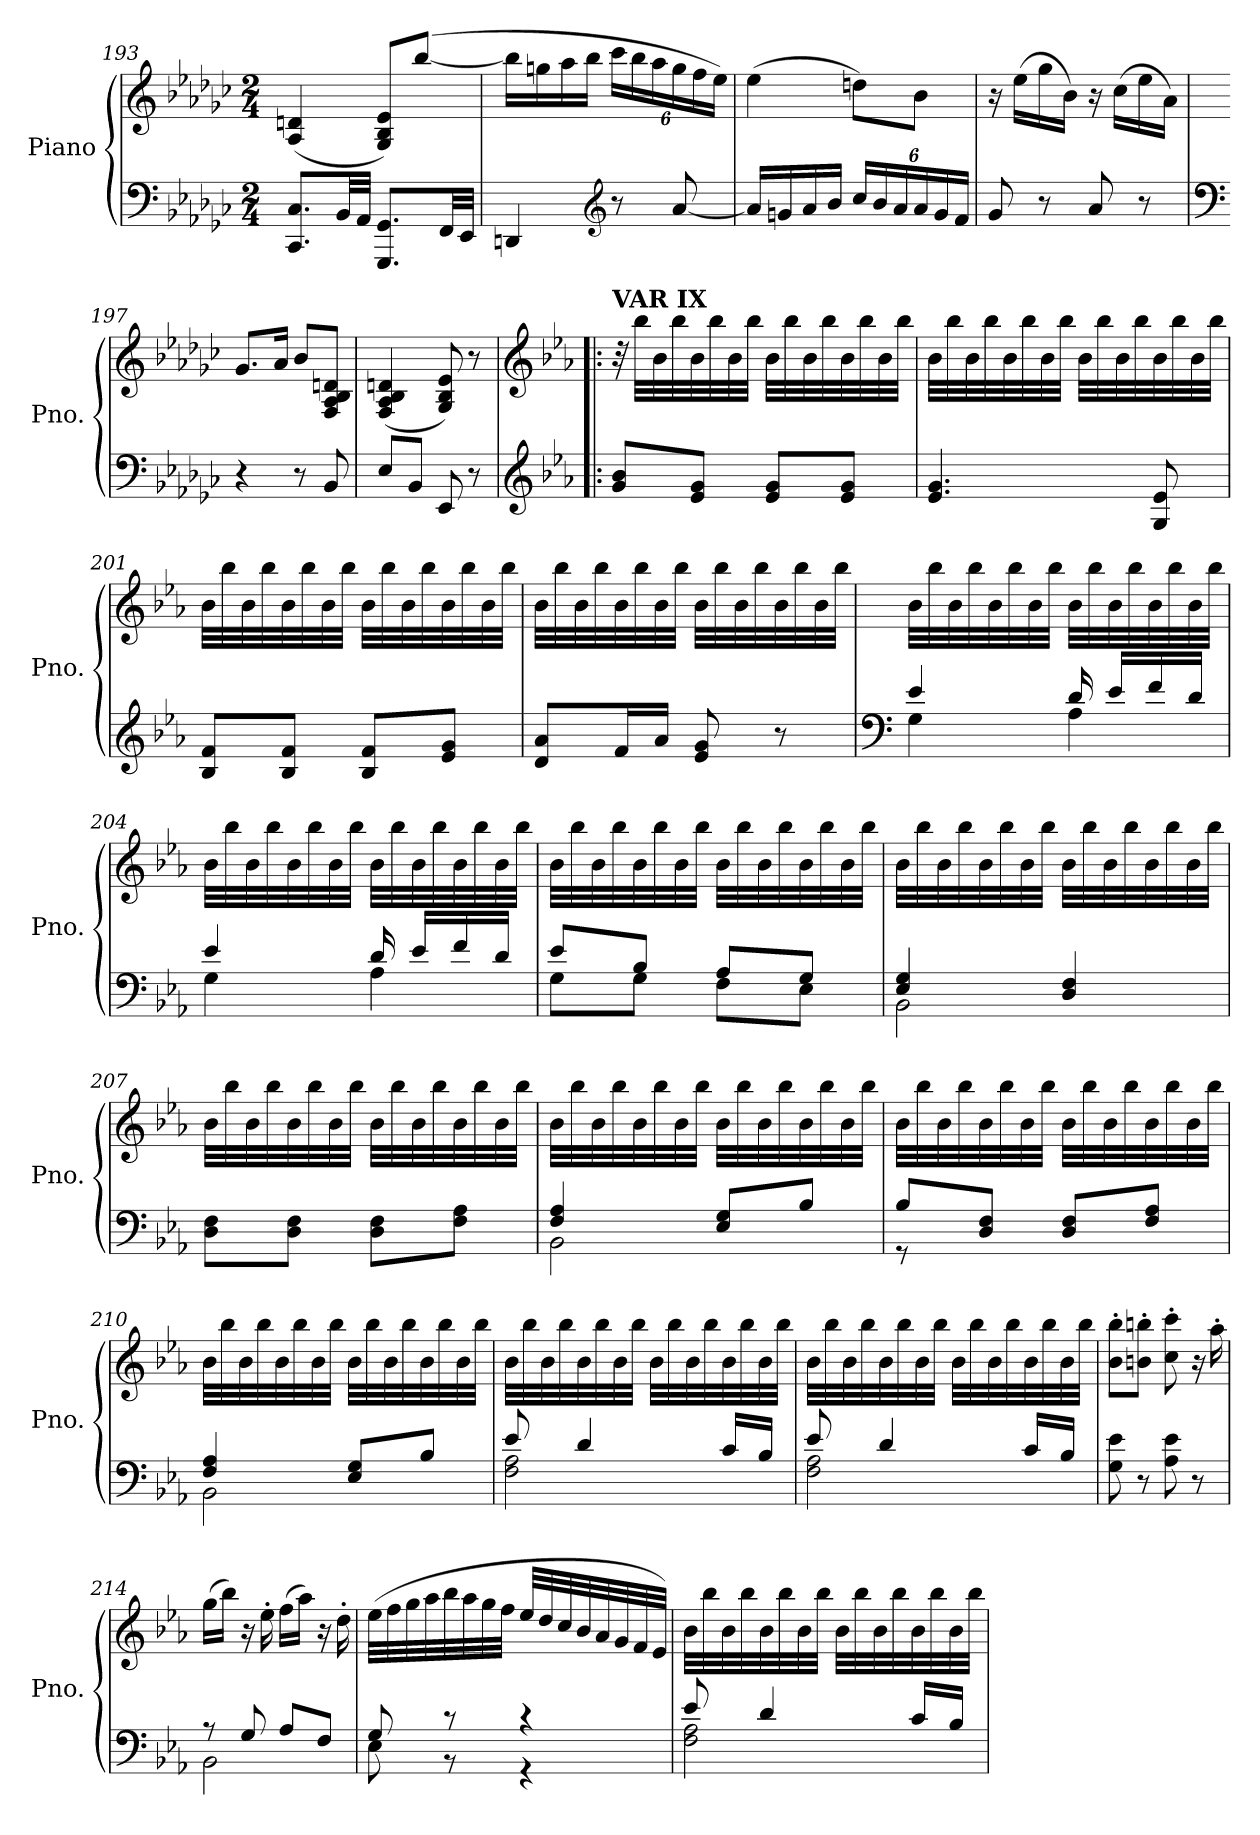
**kern	**kern
*part1	*part1
*staff2	*staff1
*I"Piano	*
*I'Pno.	*
*clefF4	*clefG2
*k[b-e-a-d-g-c-]	*k[b-e-a-d-g-c-]
*M2/4	*M2/4
=193	=193
8.CC-/ 8.C-/L	(<4A-/ 4dn/
32BB-/LL	.
32AA-/JJJ	.
8.GGG-/ 8.GG-/L	8G-/ 8B-/ 8e-/L)
.	(>[8bb-/J
32FF/LL	.
32EE-/JJJ	.
=194	=194
4DDn/	16bb-\LL]
.	16ggn\
.	16aa-\
.	16bb-\JJ
*clefG2	*
*	*Xbrackettup
8r	24ccc-\LL
.	24bb-\
.	24aa-\
[8a-/	24gg\
.	24ff\
.	24ee-\JJ)
=195	=195
16a-/LL]	(>4ee-\
16gn/	.
16a-/	.
16b-/JJ	.
*Xbrackettup	*
24cc-/LL	8ddn\L)
24b-/	.
24a-/	.
24a-/	8b-\J
24g/	.
24f/JJ	.
=196	=196
8g-/	16r
.	(>16ee-\LL
8r	16gg-\
.	16b-\JJ)
8a-/	16r
.	(>16cc-\LL
8r	16ee-\
.	16a-\JJ)
=197	=197
*clefF4	*
4r	8.g-/L
.	16a-/Jk
8r	8b-/L
8BB-/	8F/ 8A-/ 8B-/ 8dn/J
=198	=198
8E-/L	(<4F/ 4A-/ 4B-/ 4dn/
8BB-/J	.
8EE-/	8G-/ 8B-/ 8e-/)
8r	8r
=199!|:	=199!|:
*clefG2	*clefG2
*k[b-e-a-]	*k[b-e-a-]
*E-:	*E-:
!	!LO:TX:a:B:t=VAR IX
8g/ 8b-/L	32r
.	32bb-\LLL
.	32b-\
.	32bb-\
8e-/ 8g/J	32b-\
.	32bb-\
.	32b-\
.	32bb-\JJJ
8e-/ 8g/L	32b-\LLL
.	32bb-\
.	32b-\
.	32bb-\
8e-/ 8g/J	32b-\
.	32bb-\
.	32b-\
.	32bb-\JJJ
=200	=200
4.e-/ 4.g/	32b-\LLL
.	32bb-\
.	32b-\
.	32bb-\
.	32b-\
.	32bb-\
.	32b-\
.	32bb-\JJJ
.	32b-\LLL
.	32bb-\
.	32b-\
.	32bb-\
8G/ 8e-/	32b-\
.	32bb-\
.	32b-\
.	32bb-\JJJ
=201	=201
8B-/ 8f/L	32b-\LLL
.	32bb-\
.	32b-\
.	32bb-\
8B-/ 8f/J	32b-\
.	32bb-\
.	32b-\
.	32bb-\JJJ
8B-/ 8f/L	32b-\LLL
.	32bb-\
.	32b-\
.	32bb-\
8e-/ 8g/J	32b-\
.	32bb-\
.	32b-\
.	32bb-\JJJ
=202	=202
8d/ 8a-/L	32b-\LLL
.	32bb-\
.	32b-\
.	32bb-\
16f/L	32b-\
.	32bb-\
16a-/JJ	32b-\
.	32bb-\JJJ
8e-/ 8g/	32b-\LLL
.	32bb-\
.	32b-\
.	32bb-\
8r	32b-\
.	32bb-\
.	32b-\
.	32bb-\JJJ
=203	=203
*clefF4	*
*^	*
4e-/	4G\	32b-\LLL
.	.	32bb-\
.	.	32b-\
.	.	32bb-\
.	.	32b-\
.	.	32bb-\
.	.	32b-\
.	.	32bb-\JJJ
16d/	4A-\	32b-\LLL
.	.	32bb-\
16e-/LL	.	32b-\
.	.	32bb-\
16f/	.	32b-\
.	.	32bb-\
16d/JJ	.	32b-\
.	.	32bb-\JJJ
=204	=204	=204
4e-/	4G\	32b-\LLL
.	.	32bb-\
.	.	32b-\
.	.	32bb-\
.	.	32b-\
.	.	32bb-\
.	.	32b-\
.	.	32bb-\JJJ
16d/	4A-\	32b-\LLL
.	.	32bb-\
16e-/LL	.	32b-\
.	.	32bb-\
16f/	.	32b-\
.	.	32bb-\
16d/JJ	.	32b-\
.	.	32bb-\JJJ
=205	=205	=205
8e-/L	8G\L	32b-\LLL
.	.	32bb-\
.	.	32b-\
.	.	32bb-\
8B-/J	8G\J	32b-\
.	.	32bb-\
.	.	32b-\
.	.	32bb-\JJJ
8A-/L	8F\L	32b-\LLL
.	.	32bb-\
.	.	32b-\
.	.	32bb-\
8G/J	8E-\J	32b-\
.	.	32bb-\
.	.	32b-\
.	.	32bb-\JJJ
=206	=206	=206
4E-/ 4G/	2BB-\	32b-\LLL
.	.	32bb-\
.	.	32b-\
.	.	32bb-\
.	.	32b-\
.	.	32bb-\
.	.	32b-\
.	.	32bb-\JJJ
4D/ 4F/	.	32b-\LLL
.	.	32bb-\
.	.	32b-\
.	.	32bb-\
.	.	32b-\
.	.	32bb-\
.	.	32b-\
.	.	32bb-\JJJ
*v	*v	*
=207	=207
8D\ 8F\L	32b-\LLL
.	32bb-\
.	32b-\
.	32bb-\
8D\ 8F\J	32b-\
.	32bb-\
.	32b-\
.	32bb-\JJJ
8D\ 8F\L	32b-\LLL
.	32bb-\
.	32b-\
.	32bb-\
8F\ 8A-\J	32b-\
.	32bb-\
.	32b-\
.	32bb-\JJJ
=208	=208
*^	*
4F/ 4A-/	2BB-\	32b-\LLL
.	.	32bb-\
.	.	32b-\
.	.	32bb-\
.	.	32b-\
.	.	32bb-\
.	.	32b-\
.	.	32bb-\JJJ
8E-/ 8G/L	.	32b-\LLL
.	.	32bb-\
.	.	32b-\
.	.	32bb-\
8B-/J	.	32b-\
.	.	32bb-\
.	.	32b-\
.	.	32bb-\JJJ
=209	=209	=209
8B-/L	8r	32b-\LLL
.	.	32bb-\
.	.	32b-\
.	.	32bb-\
8D/ 8F/J	4.ryy	32b-\
.	.	32bb-\
.	.	32b-\
.	.	32bb-\JJJ
8D/ 8F/L	.	32b-\LLL
.	.	32bb-\
.	.	32b-\
.	.	32bb-\
8F/ 8A-/J	.	32b-\
.	.	32bb-\
.	.	32b-\
.	.	32bb-\JJJ
=210	=210	=210
4F/ 4A-/	2BB-\	32b-\LLL
.	.	32bb-\
.	.	32b-\
.	.	32bb-\
.	.	32b-\
.	.	32bb-\
.	.	32b-\
.	.	32bb-\JJJ
8E-/ 8G/L	.	32b-\LLL
.	.	32bb-\
.	.	32b-\
.	.	32bb-\
8B-/J	.	32b-\
.	.	32bb-\
.	.	32b-\
.	.	32bb-\JJJ
=211	=211	=211
8e-/	2F\ 2A-\	32b-\LLL
.	.	32bb-\
.	.	32b-\
.	.	32bb-\
4d/	.	32b-\
.	.	32bb-\
.	.	32b-\
.	.	32bb-\JJJ
.	.	32b-\LLL
.	.	32bb-\
.	.	32b-\
.	.	32bb-\
16c/LL	.	32b-\
.	.	32bb-\
16B-/JJ	.	32b-\
.	.	32bb-\JJJ
=212	=212	=212
8e-/	2F\ 2A-\	32b-\LLL
.	.	32bb-\
.	.	32b-\
.	.	32bb-\
4d/	.	32b-\
.	.	32bb-\
.	.	32b-\
.	.	32bb-\JJJ
.	.	32b-\LLL
.	.	32bb-\
.	.	32b-\
.	.	32bb-\
16c/LL	.	32b-\
.	.	32bb-\
16B-/JJ	.	32b-\
.	.	32bb-\JJJ
*v	*v	*
=213	=213
8G\ 8e-\	8b-\' 8bb-\'L
8r	8bn\' 8bbn\'J
8A-\ 8e-\	8cc\' 8ccc\'
8r	16r
.	16aa-'\
=214	=214
*^	*
8r	2BB-\	(>16gg\LL
.	.	16bb-\JJ)
8G/	.	16r
.	.	16ee-'\
8A-/L	.	(>16ff\LL
.	.	16aa-\JJ)
8F/J	.	16r
.	.	16dd'\
=215	=215	=215
8G/	8E-\	(>32ee-\LLL
.	.	32ff\
.	.	32gg\
.	.	32aa-\
8r	8r	32bb-\
.	.	32aa-\
.	.	32gg\
.	.	32ff\JJJ
4r	4r	32ee-/LLL
.	.	32dd/
.	.	32cc/
.	.	32b-/
.	.	32a-/
.	.	32g/
.	.	32f/
.	.	32e-/JJJ)
=216	=216	=216
8e-/	2F\ 2A-\	32b-\LLL
.	.	32bb-\
.	.	32b-\
.	.	32bb-\
4d/	.	32b-\
.	.	32bb-\
.	.	32b-\
.	.	32bb-\JJJ
.	.	32b-\LLL
.	.	32bb-\
.	.	32b-\
.	.	32bb-\
16c/LL	.	32b-\
.	.	32bb-\
16B-/JJ	.	32b-\
.	.	32bb-\JJJ
*v	*v	*
=	=
*-	*-
